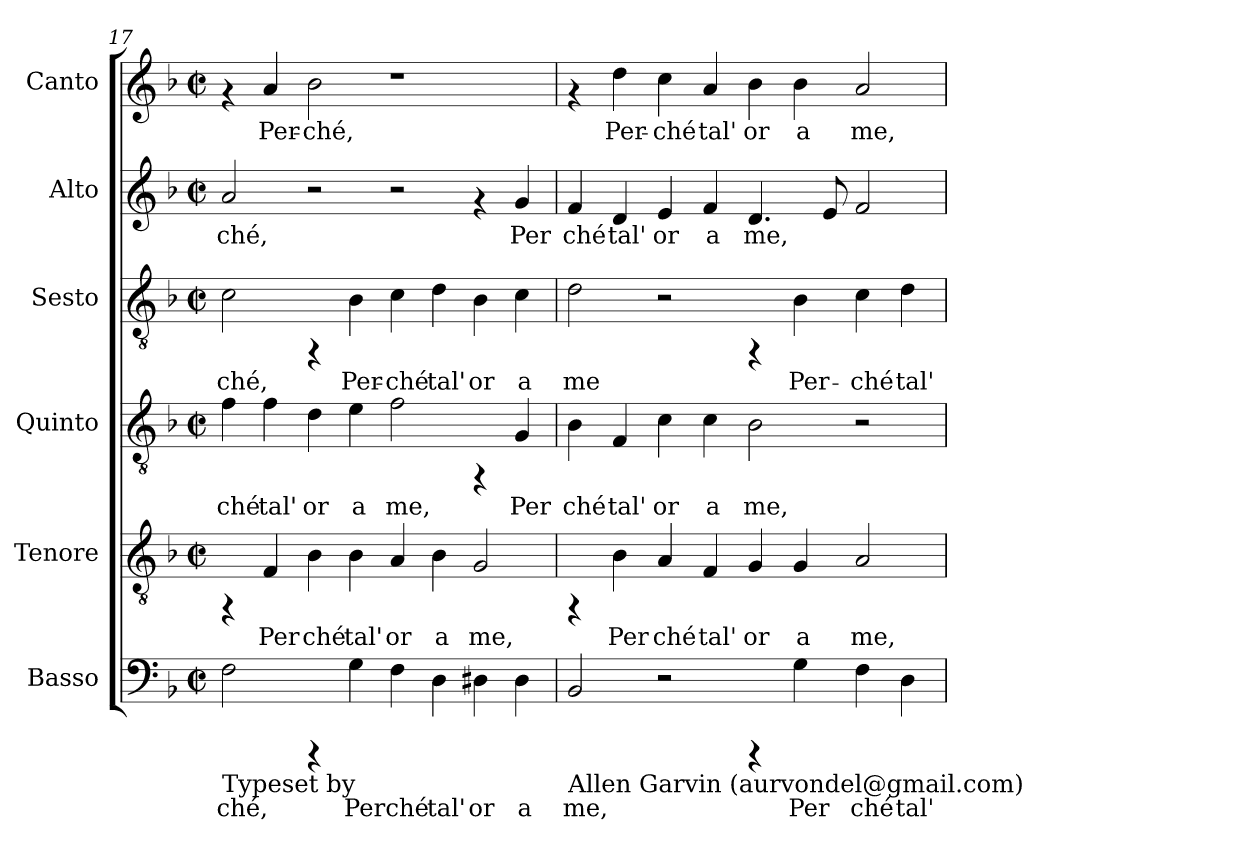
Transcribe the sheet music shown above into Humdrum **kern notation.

**kern	**text	**kern	**text	**kern	**text	**kern	**text	**kern	**text	**kern	**text
*part6	*part6	*part5	*part5	*part4	*part4	*part3	*part3	*part2	*part2	*part1	*part1
*staff6	*staff6	*staff5	*staff5	*staff4	*staff4	*staff3	*staff3	*staff2	*staff2	*staff1	*staff1
*I"Basso	*	*I"Tenore	*	*I"Quinto	*	*I"Sesto	*	*I"Alto	*	*I"Canto	*
*clefF4	*	*clefGv2	*	*clefGv2	*	*clefGv2	*	*clefG2	*	*clefG2	*
*ITrd-3c-5	*	*ITrd-3c-5	*	*ITrd-3c-5	*	*ITrd-3c-5	*	*ITrd-3c-5	*	*	*
*k[b-e-]	*	*k[b-e-]	*	*k[b-e-]	*	*k[b-e-]	*	*k[b-e-]	*	*k[b-]	*
*B-:	*	*B-:	*	*B-:	*	*B-:	*	*B-:	*	*F:	*
*M2/2	*	*M2/2	*	*M2/2	*	*M2/2	*	*M2/2	*	*M2/2	*
*met(c|)	*	*met(c|)	*	*met(c|)	*	*met(c|)	*	*met(c|)	*	*met(c|)	*
=17	=17	=17	=17	=17	=17	=17	=17	=17	=17	=17	=17
!LO:TX:b:t=Typeset by	!	!	!	!	!	!	!	!	!	!	!
!	!LO:LY:b:cj	!	!	!	!LO:LY:b:cj	!	!LO:LY:b:cj	!	!LO:LY:b:cj	!	!
2B-\	ché,	4rFF	.	4b-\	ché	2f\	-ché,	2dd/	ché,	4rf	.
!	!	!	!LO:LY:b:cj	!	!LO:LY:b:cj	!	!	!	!	!	!LO:LY:b:cj
.	.	4B-/	Per	4b-\	tal'	.	.	.	.	4a/	Per-
!	!	!	!LO:LY:b:cj	!	!LO:LY:b:cj	!	!	!	!	!	!LO:LY:b:cj
4rCCC	.	4e-\	ché	4g\	or	4rFF	.	2r	.	2b-\	-ché,
!	!LO:LY:b:cj	!	!LO:LY:b:cj	!	!LO:LY:b:cj	!	!LO:LY:b:cj	!	!	!	!
4c\	Per	4e-\	tal'	4a\	a	4e-\	Per-	.	.	.	.
!	!LO:LY:b:cj	!	!LO:LY:b:cj	!	!LO:LY:b:cj	!	!LO:LY:b:cj	!	!	!	!
4B-\	ché	4d/	or	2b-\	me,	4f\	-ché	2r	.	1r	.
!	!LO:LY:b:cj	!	!LO:LY:b:cj	!	!	!	!LO:LY:b:cj	!	!	!	!
4G\	tal'	4e-\	a	.	.	4g\	tal'	.	.	.	.
!	!LO:LY:b:cj	!	!LO:LY:b:cj	!	!	!	!LO:LY:b:cj	!	!	!	!
4G#X\	or	2c/	me,	4rFF	.	4e-\	or	4rf	.	.	.
!	!LO:LY:b:cj	!	!	!	!LO:LY:b:cj	!	!LO:LY:b:cj	!	!LO:LY:b:cj	!	!
4G#\	a	.	.	4c/	Per	4f\	a	4cc/	Per	.	.
=18	=18	=18	=18	=18	=18	=18	=18	=18	=18	=18	=18
!LO:TX:b:t=Allen Garvin (aurvondel@gmail.com)	!	!	!	!	!	!	!	!	!	!	!
!	!LO:LY:b:cj	!	!	!	!LO:LY:b:cj	!	!LO:LY:b:cj	!	!LO:LY:b:cj	!	!
2E-/	me,	4rFF	.	4e-\	ché	2g\	me	4b-/	ché	4rf	.
!	!	!	!LO:LY:b:cj	!	!LO:LY:b:cj	!	!	!	!LO:LY:b:cj	!	!LO:LY:b:cj
.	.	4e-\	Per	4B-/	tal'	.	.	4g/	tal'	4dd\	Per-
!	!	!	!LO:LY:b:cj	!	!LO:LY:b:cj	!	!	!	!LO:LY:b:cj	!	!LO:LY:b:cj
2r	.	4d/	ché	4f\	or	2r	.	4a/	or	4cc\	-ché
!	!	!	!LO:LY:b:cj	!	!LO:LY:b:cj	!	!	!	!LO:LY:b:cj	!	!LO:LY:b:cj
.	.	4B-/	tal'	4f\	a	.	.	4b-/	a	4a/	tal'
!	!	!	!LO:LY:b:cj	!	!LO:LY:b:cj	!	!	!	!LO:LY:b:cj	!	!LO:LY:b:cj
4rCCC	.	4c/	or	2e-\	me,	4rFF	.	4.g/	me,	4b-\	or
!	!LO:LY:b:cj	!	!LO:LY:b:cj	!	!	!	!LO:LY:b:cj	!	!	!	!LO:LY:b:cj
4c\	Per	4c/	a	.	.	4e-\	Per-	.	.	4b-\	a
!	!	!	!	!	!	!	!	!	!LO:LY:b:cj	!	!
.	.	.	.	.	.	.	.	8a/	.	.	.
!	!LO:LY:b:cj	!	!LO:LY:b:cj	!	!	!	!LO:LY:b:cj	!	!LO:LY:b:cj	!	!LO:LY:b:cj
4B-\	ché	2d/	me,	2r	.	4f\	-ché	2b-/	.	2a/	me,
!	!LO:LY:b:cj	!	!	!	!	!	!LO:LY:b:cj	!	!	!	!
4G\	tal'	.	.	.	.	4g\	tal'	.	.	.	.
=	=	=	=	=	=	=	=	=	=	=	=
*-	*-	*-	*-	*-	*-	*-	*-	*-	*-	*-	*-
